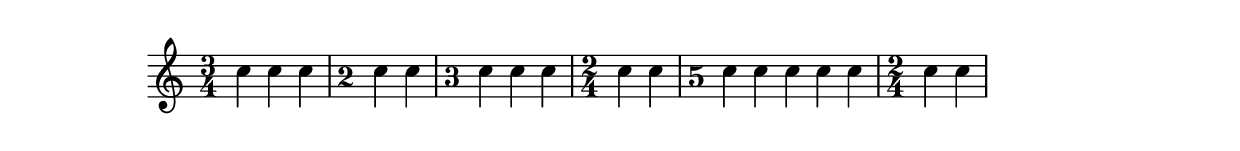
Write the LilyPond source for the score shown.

%% DO NOT EDIT this file manually; it is automatically
%% generated from LSR http://lsr.dsi.unimi.it
%% Make any changes in LSR itself, or in Documentation/snippets/new/ ,
%% and then run scripts/auxiliar/makelsr.py
%%
%% This file is in the public domain.
\version "2.14.0"

\header {
  lsrtags = "rhythms, tweaks-and-overrides"

%% Translation of GIT committish: 615cbf212fdaf0b220b3330da417d0c3602494f2
  texidoces = "

A veces, la indicación de compás no debe imprimir la fracción completa
(p.ej.  7/4), sino sólo el numerador (7 en este caso).  Esto se puede
hacer fácilmente utilizando @code{\\override Staff.TimeSignature
#'style = #'single-digit} para cambiar el estilo
permanentemente. Usando @code{\\revert Staff.TimeSignature #'style},
se puede revertir el cambio.  Para aplicar el estilo de un dígito
único a una sola indicación de compás, utilice la instrucción
@code{\\override} y anteponga la instrucción @code{\\once}.

"
  doctitlees = "Indicación de compás imprimiendo sólo el numerador (en lugar de la fracción)"

%% Translation of GIT committish: 190a067275167c6dc9dd0afef683d14d392b7033

  texidocfr = "
La métrique est parfois indiquée non pas par une fraction (p.ex. 7/4)
mais simplement par son numérateur (7 dans ce cas).  L'instruction
@code{\\override Staff.TimeSignature #'style = #'single-digit} permet de
déroger au style par défaut de manière permanente -- un @code{\\revert
Staff.TimeSignature #'style} d'annuler ces modifications.  Lorsque cette
métrique sous le forme d'une seul chiffre ne se présente qu'une seule
fois, il suffit de faire précéder l'instruction @code{\\override} d'un
simple @code{\\once}.

"
  doctitlefr = "Affichage seulement du numérateur d'une métrique (au
lieu d'une fraction)"


  texidoc = "
Sometimes, a time signature should not print the whole fraction (e.g.
7/4), but only the numerator (7 in this case). This can be easily done
by using @code{\\override Staff.TimeSignature #'style = #'single-digit}
to change the style permanently. By using @code{\\revert
Staff.TimeSignature #'style}, this setting can be reversed. To apply
the single-digit style to only one time signature, use the
@code{\\override} command and prefix it with a @code{\\once}.

"
  doctitle = "Time signature printing only the numerator as a number (instead of the fraction)"
} % begin verbatim

\relative c'' {
  \time 3/4
  c4 c c
  % Change the style permanently
  \override Staff.TimeSignature #'style = #'single-digit
  \time 2/4
  c4 c
  \time 3/4
  c4 c c
  % Revert to default style:
  \revert Staff.TimeSignature #'style
  \time 2/4
  c4 c
  % single-digit style only for the next time signature
  \once \override Staff.TimeSignature #'style = #'single-digit
  \time 5/4
  c4 c c c c
  \time 2/4
  c4 c
}

